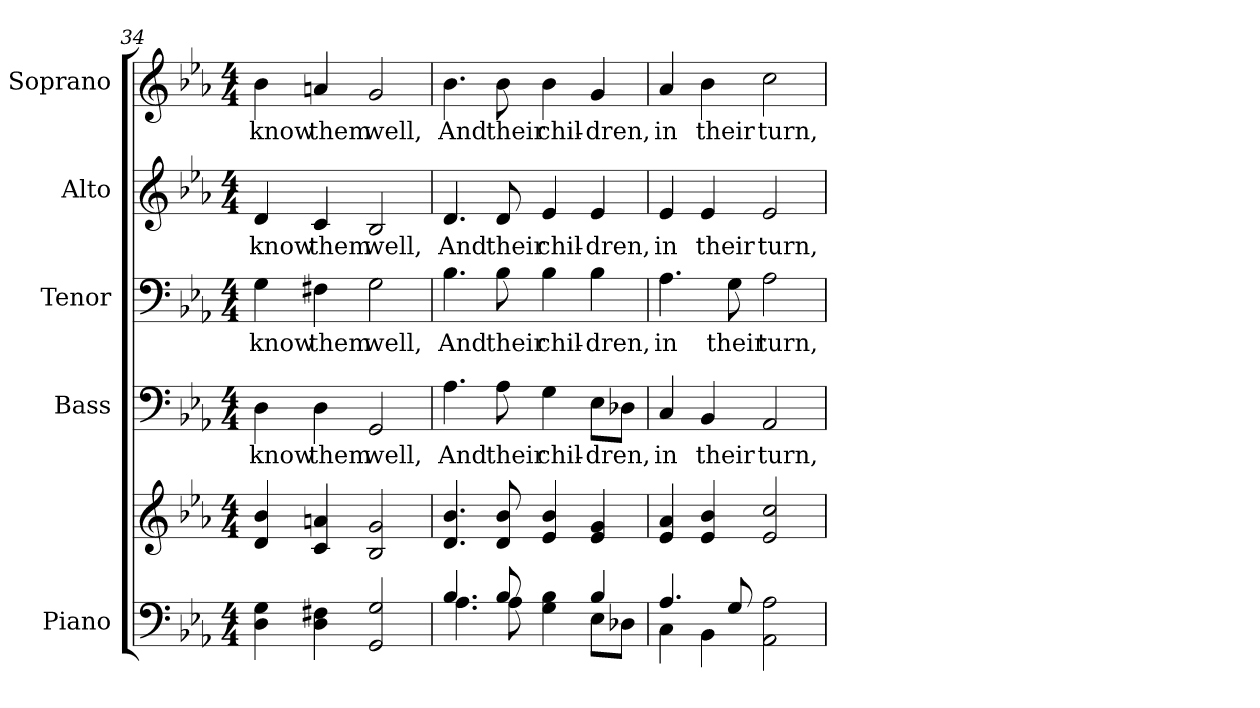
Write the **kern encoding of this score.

**kern	**kern	**kern	**text	**kern	**text	**kern	**text	**kern	**text
*part5	*part5	*part4	*part4	*part3	*part3	*part2	*part2	*part1	*part1
*staff6	*staff5	*staff4	*staff4	*staff3	*staff3	*staff2	*staff2	*staff1	*staff1
*I"Piano	*	*I"Bass	*	*I"Tenor	*	*I"Alto	*	*I"Soprano	*
*I'Pno.	*	*I'B.	*	*I'T.	*	*I'A.	*	*I'S.	*
!!LO:PB:g=z
*clefF4	*clefG2	*clefF4	*	*clefF4	*	*clefG2	*	*clefG2	*
*k[b-e-a-]	*k[b-e-a-]	*k[b-e-a-]	*	*k[b-e-a-]	*	*k[b-e-a-]	*	*k[b-e-a-]	*
*E-:	*E-:	*E-:	*	*E-:	*	*E-:	*	*E-:	*
*M4/4	*M4/4	*M4/4	*	*M4/4	*	*M4/4	*	*M4/4	*
=34	=34	=34	=34	=34	=34	=34	=34	=34	=34
!	!	!	!LO:LY:b:color=#000000	!	!	!	!	!	!
!	!	!	!	!	!LO:LY:b:color=#000000	!	!	!	!
!	!	!	!	!	!	!	!LO:LY:b:color=#000000	!	!
!	!	!	!	!	!	!	!	!	!LO:LY:b:color=#000000
4Di\ 4Gi	4di/ 4b-i	4Di\	know	4Gi\	know	4di/	know	4b-i\	know
!	!	!	!LO:LY:b:color=#000000	!	!	!	!	!	!
!	!	!	!	!	!LO:LY:b:color=#000000	!	!	!	!
!	!	!	!	!	!	!	!LO:LY:b:color=#000000	!	!
!	!	!	!	!	!	!	!	!	!LO:LY:b:color=#000000
4Di\ 4F#Xi	4ci/ 4ani	4Di\	them	4F#Xi\	them	4ci/	them	4ani/	them
!	!	!	!LO:LY:b:color=#000000	!	!	!	!	!	!
!	!	!	!	!	!LO:LY:b:color=#000000	!	!	!	!
!	!	!	!	!	!	!	!LO:LY:b:color=#000000	!	!
!	!	!	!	!	!	!	!	!	!LO:LY:b:color=#000000
2GGi/ 2Gi	2B-i/ 2gi	2GGi/	well,	2Gi\	well,	2B-i/	well,	2gi/	well,
=35	=35	=35	=35	=35	=35	=35	=35	=35	=35
*^	*	*	*	*	*	*	*	*	*
!	!	!	!	!LO:LY:b:color=#000000	!	!	!	!	!	!
!	!	!	!	!	!	!LO:LY:b:color=#000000	!	!	!	!
!	!	!	!	!	!	!	!	!LO:LY:b:color=#000000	!	!
!	!	!	!	!	!	!	!	!	!	!LO:LY:b:color=#000000
4.B-i/	4.A-i\	4.di/ 4.b-i	4.A-i\	And	4.B-i\	And	4.di/	And	4.b-i\	And
!	!	!	!	!LO:LY:b:color=#000000	!	!	!	!	!	!
!	!	!	!	!	!	!LO:LY:b:color=#000000	!	!	!	!
!	!	!	!	!	!	!	!	!LO:LY:b:color=#000000	!	!
!	!	!	!	!	!	!	!	!	!	!LO:LY:b:color=#000000
8B-i/	8A-i\	8di/ 8b-i	8A-i\	their	8B-i\	their	8di/	their	8b-i\	their
!	!	!	!	!LO:LY:b:color=#000000	!	!	!	!	!	!
!	!	!	!	!	!	!LO:LY:b:color=#000000	!	!	!	!
!	!	!	!	!	!	!	!	!LO:LY:b:color=#000000	!	!
!	!	!	!	!	!	!	!	!	!	!LO:LY:b:color=#000000
4Gi\ 4B-i	4ryy	4e-i/ 4b-i	4Gi\	chil-	4B-i\	chil-	4e-i/	chil-	4b-i\	chil-
!	!	!	!	!LO:LY:b:color=#000000	!	!	!	!	!	!
!	!	!	!	!	!	!LO:LY:b:color=#000000	!	!	!	!
!	!	!	!	!	!	!	!	!LO:LY:b:color=#000000	!	!
!	!	!	!	!	!	!	!	!	!	!LO:LY:b:color=#000000
4B-i/	8E-i\L	4e-i/ 4gi	8E-i\L	-dren,	4B-i\	-dren,	4e-i/	-dren,	4gi/	-dren,
.	8D-Xi\J	.	8D-Xi\J	.	.	.	.	.	.	.
=36	=36	=36	=36	=36	=36	=36	=36	=36	=36	=36
!	!	!	!	!LO:LY:b:color=#000000	!	!	!	!	!	!
!	!	!	!	!	!	!LO:LY:b:color=#000000	!	!	!	!
!	!	!	!	!	!	!	!	!LO:LY:b:color=#000000	!	!
!	!	!	!	!	!	!	!	!	!	!LO:LY:b:color=#000000
4.A-i/	4Ci\	4e-i/ 4a-i	4Ci/	in	4.A-i\	in	4e-i/	in	4a-i/	in
!	!	!	!	!LO:LY:b:color=#000000	!	!	!	!	!	!
!	!	!	!	!	!	!	!	!LO:LY:b:color=#000000	!	!
!	!	!	!	!	!	!	!	!	!	!LO:LY:b:color=#000000
.	4BB-i\	4e-i/ 4b-i	4BB-i/	their	.	.	4e-i/	their	4b-i\	their
!	!	!	!	!	!	!LO:LY:b:color=#000000	!	!	!	!
8Gi/	.	.	.	.	8Gi\	their	.	.	.	.
!	!	!	!	!LO:LY:b:color=#000000	!	!	!	!	!	!
!	!	!	!	!	!	!LO:LY:b:color=#000000	!	!	!	!
!	!	!	!	!	!	!	!	!LO:LY:b:color=#000000	!	!
!	!	!	!	!	!	!	!	!	!	!LO:LY:b:color=#000000
2AA-i\ 2A-i	2ryy	2e-i/ 2cci	2AA-i/	turn,	2A-i\	turn,	2e-i/	turn,	2cci\	turn,
*v	*v	*	*	*	*	*	*	*	*	*
=	=	=	=	=	=	=	=	=	=
*-	*-	*-	*-	*-	*-	*-	*-	*-	*-
